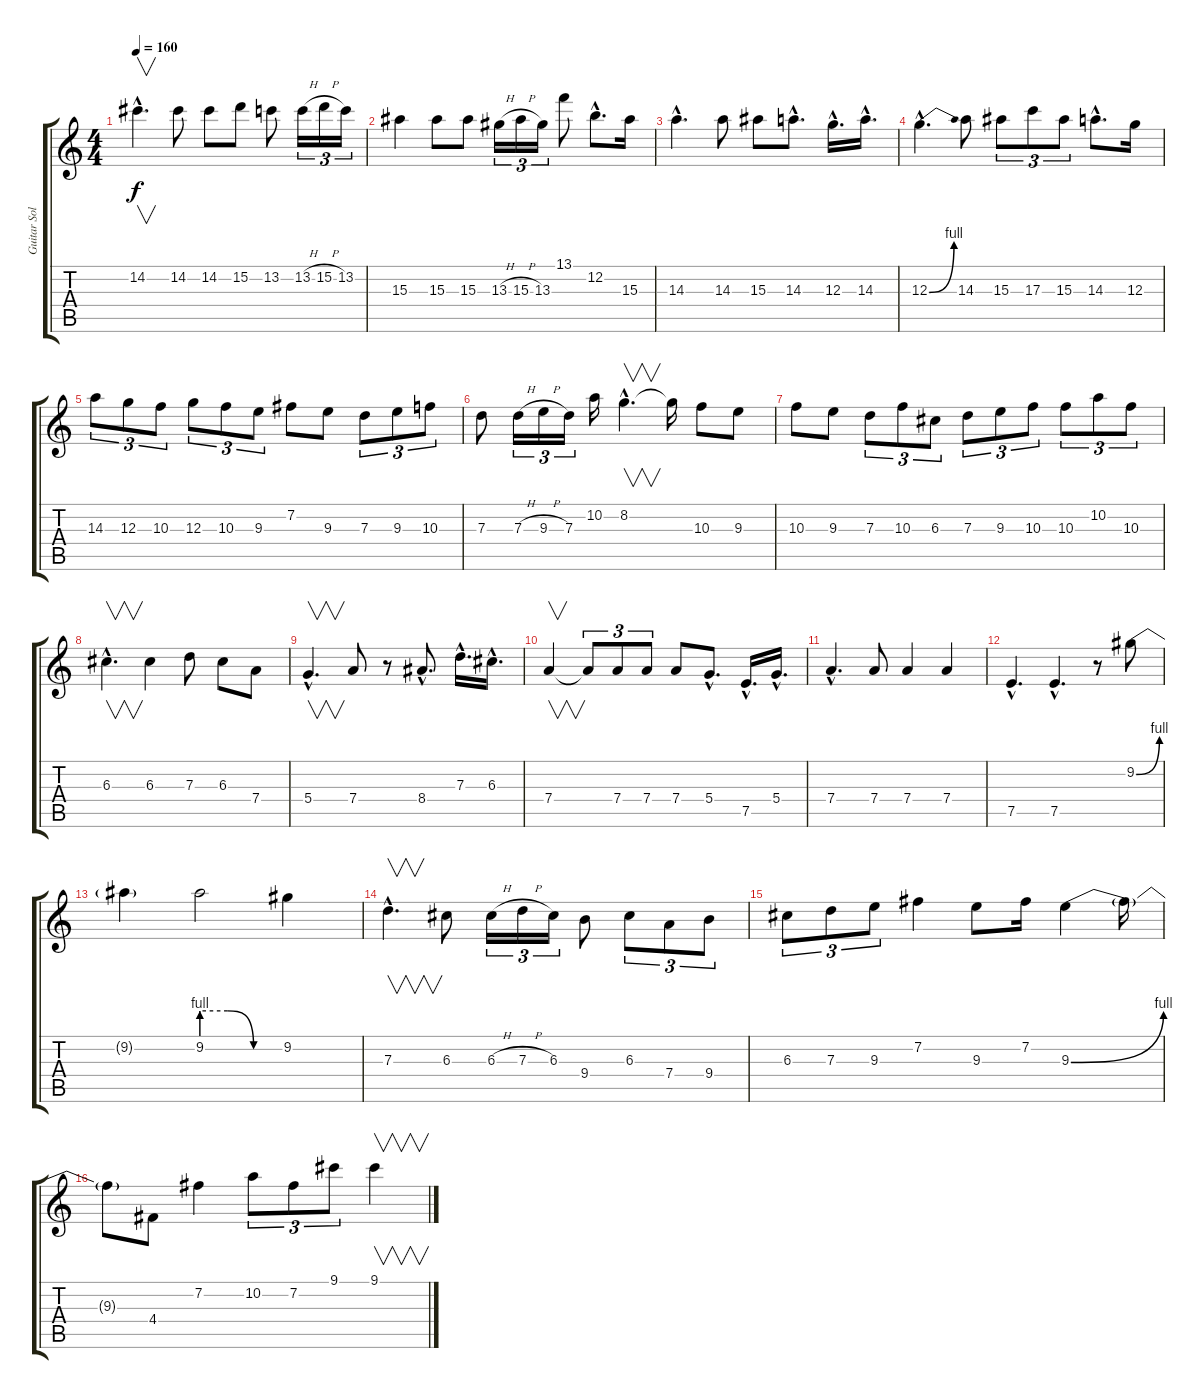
\track ("Guitar Solo" "Guitar Sol") {instrument distortionguitar}
\staff {score tabs}
\tuning (E4 B3 G3 D3 A2 E2) {hide}
\ts (4 4)
\tempo 160
\clef g2
\ks c
14.2{hac}.4{v d dy f} 14.2.8 14.2.8 15.2.8 13.2.8 13.2{h}.16{tu (3 2)} 15.2{h}.16{tu (3 2)} 13.2.16{tu (3 2)} |
15.3.4 15.3.8 15.3.8 13.3{h}.16{tu (3 2)} 15.3{h}.16{tu (3 2)} 13.3.16{tu (3 2)} 13.1.8 12.2{hac}.8{d} 15.3.16 |
14.3{hac}.4{d} 14.3.8 15.3.8 14.3{hac}.8{d} 12.3{hac}.16{d} 14.3{hac}.16{d} |
12.3{be (bend 0 0 60 4) hac}.4{d} 14.3.8 15.3.8{tu (3 2)} 17.3.8{tu (3 2)} 15.3.8{tu (3 2)} 14.3{hac}.8{d} 12.3.16 |
14.3.8{tu (3 2)} 12.3.8{tu (3 2)} 10.3.8{tu (3 2)} 12.3.8{tu (3 2)} 10.3.8{tu (3 2)} 9.3.8{tu (3 2)} 7.2.8 9.3.8 7.3.8{tu (3 2)} 9.3.8{tu (3 2)} 10.3.8{tu (3 2)} |
7.3.8 7.3{h}.16{tu (3 2)} 9.3{h}.16{tu (3 2)} 7.3.16{tu (3 2)} 10.2.16 8.2{hac}.4{v d} 8.2{t}.16 10.3.8 9.3.8 |
10.3.8 9.3.8 7.3.8{tu (3 2)} 10.3.8{tu (3 2)} 6.3.8{tu (3 2)} 7.3.8{tu (3 2)} 9.3.8{tu (3 2)} 10.3.8{tu (3 2)} 10.3.8{tu (3 2)} 10.2.8{tu (3 2)} 10.3.8{tu (3 2)} |
6.3{hac}.4{v d} 6.3.4 7.3.8 6.3.8 7.4.8 |
5.4{hac}.4{v d} 7.4.8 r.8 8.4{hac}.8{d} 7.3{hac}.16{d} 6.3{hac}.16{d} |
7.4.4{v} 7.4{t}.8{tu (3 2)} 7.4.8{tu (3 2)} 7.4.8{tu (3 2)} 7.4.8 5.4{hac}.8{d} 7.5{hac}.16{d} 5.4{hac}.16{d} |
7.4{hac}.4{d} 7.4.8 7.4.4 7.4.4 |
7.5{hac}.4{d} 7.5{hac}.4{d} r.8 9.2{be (bend 0 0 60 4)}.8 |
9.2{t}.4 9.2{be (custom 0 4 20 4 40 0 60 0)}.2 9.2.4 |
7.3{hac}.4{v d} 6.3.8 6.3{h}.16{tu (3 2)} 7.3{h}.16{tu (3 2)} 6.3.16{tu (3 2)} 9.4.8 6.3.8{tu (3 2)} 7.4.8{tu (3 2)} 9.4.8{tu (3 2)} |
6.3.8{tu (3 2)} 7.3.8{tu (3 2)} 9.3.8{tu (3 2)} 7.2.4 9.3.8 7.2.16 9.3{be (bend 0 0 60 4)}.4 9.3{t}.16 |
9.3{t}.8 4.4.8 7.2.4 10.2.8{tu (3 2)} 7.2.8{tu (3 2)} 9.1.8{tu (3 2)} 9.1.4{v}
